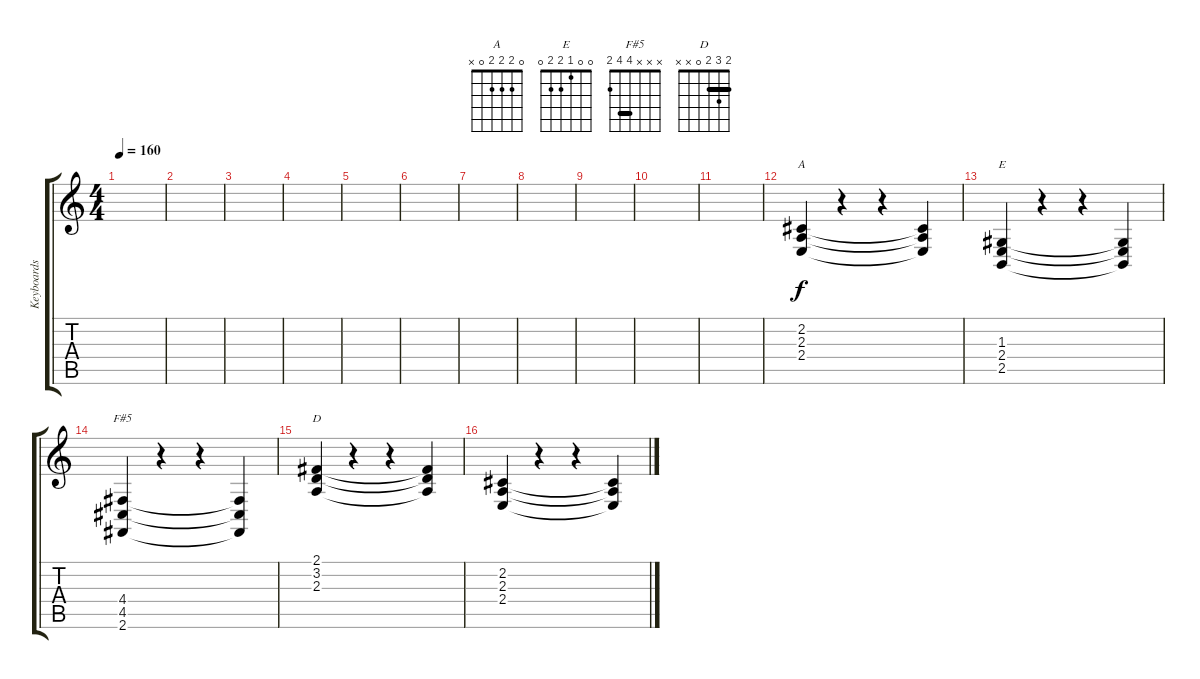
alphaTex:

\track ("Keyboards" "Keyboards") {instrument reedorgan}
\staff {score tabs}
\tuning (E4 B3 G3 D3 A2 E2) {hide}
\chord ("A" 0 2 2 2 0 x)
\chord ("E" 0 0 1 2 2 0)
\chord ("F#5" x x x 4 4 2) {barre 4}
\chord ("D" 2 3 2 0 x x) {barre 2}
\ts (4 4)
\tempo 160
\clef g2
\ks c
|
|
|
|
|
|
|
|
|
|
|
(2.2 2.3 2.4).4{ch "A"} r.4 r.4 (2.2{t} 2.3{t} 2.4{t}).4 |
(1.3 2.4 2.5).4{ch "E"} r.4 r.4 (1.3{t} 2.4{t} 2.5{t}).4 |
(4.4 4.5 2.6).4{ch "F#5"} r.4 r.4 (4.4{t} 4.5{t} 2.6{t}).4 |
(2.1 3.2 2.3).4{ch "D"} r.4 r.4 (2.1{t} 3.2{t} 2.3{t}).4 |
(2.2 2.3 2.4).4 r.4 r.4 (2.2{t} 2.3{t} 2.4{t}).4
